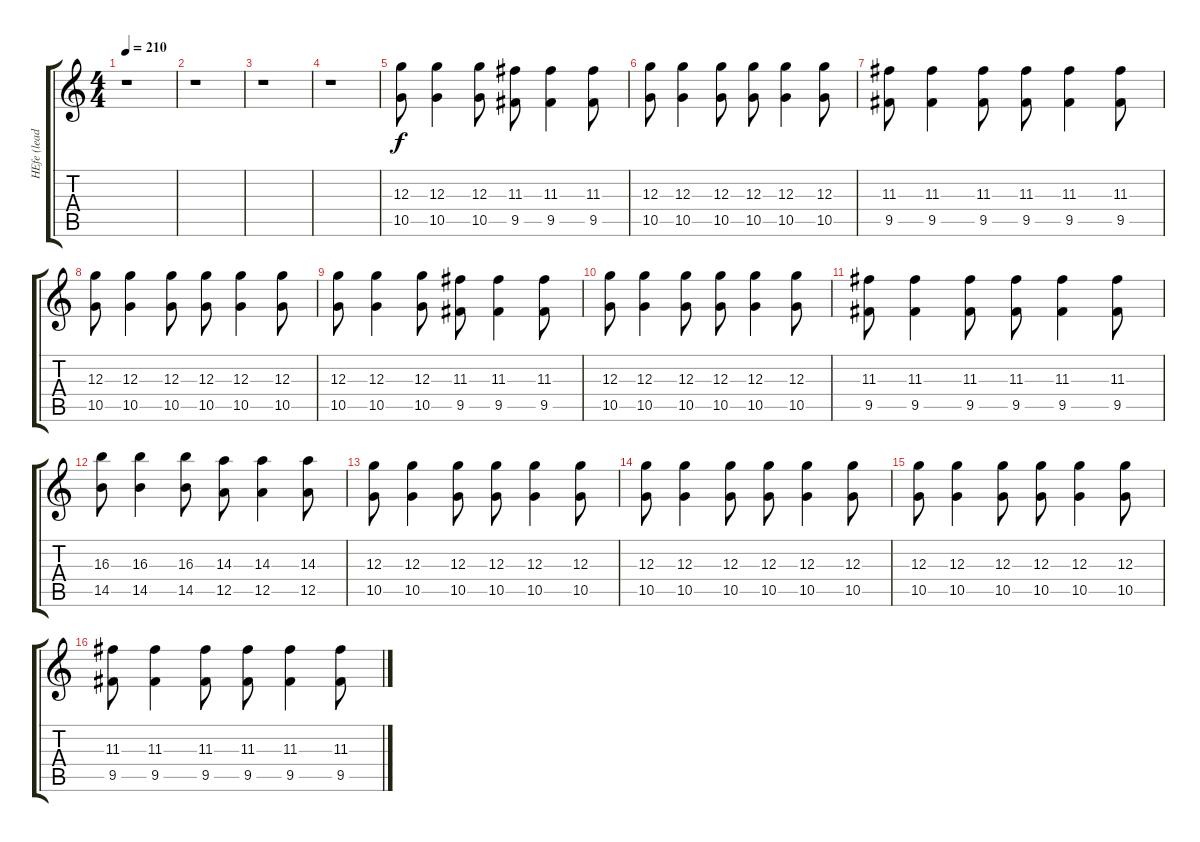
\track ("HEfe (lead)" "HEfe (lead") {instrument distortionguitar}
\staff {score tabs}
\tuning (E4 B3 G3 D3 A2 E2) {hide}
\ts (4 4)
\tempo 210
\clef g2
\ks c
r.1{dy f} |
r.1 |
r.1 |
r.1 |
(12.3 10.5).8 (12.3 10.5).4 (12.3 10.5).8 (11.3 9.5).8 (11.3 9.5).4 (11.3 9.5).8 |
(12.3 10.5).8 (12.3 10.5).4 (12.3 10.5).8 (12.3 10.5).8 (12.3 10.5).4 (12.3 10.5).8 |
(11.3 9.5).8 (11.3 9.5).4 (11.3 9.5).8 (11.3 9.5).8 (11.3 9.5).4 (11.3 9.5).8 |
(12.3 10.5).8 (12.3 10.5).4 (12.3 10.5).8 (12.3 10.5).8 (12.3 10.5).4 (12.3 10.5).8 |
(12.3 10.5).8 (12.3 10.5).4 (12.3 10.5).8 (11.3 9.5).8 (11.3 9.5).4 (11.3 9.5).8 |
(12.3 10.5).8 (12.3 10.5).4 (12.3 10.5).8 (12.3 10.5).8 (12.3 10.5).4 (12.3 10.5).8 |
(11.3 9.5).8 (11.3 9.5).4 (11.3 9.5).8 (11.3 9.5).8 (11.3 9.5).4 (11.3 9.5).8 |
(16.3 14.5).8 (16.3 14.5).4 (16.3 14.5).8 (14.3 12.5).8 (14.3 12.5).4 (14.3 12.5).8 |
(12.3 10.5).8 (12.3 10.5).4 (12.3 10.5).8 (12.3 10.5).8 (12.3 10.5).4 (12.3 10.5).8 |
(12.3 10.5).8 (12.3 10.5).4 (12.3 10.5).8 (12.3 10.5).8 (12.3 10.5).4 (12.3 10.5).8 |
(12.3 10.5).8 (12.3 10.5).4 (12.3 10.5).8 (12.3 10.5).8 (12.3 10.5).4 (12.3 10.5).8 |
(11.3 9.5).8 (11.3 9.5).4 (11.3 9.5).8 (11.3 9.5).8 (11.3 9.5).4 (11.3 9.5).8
